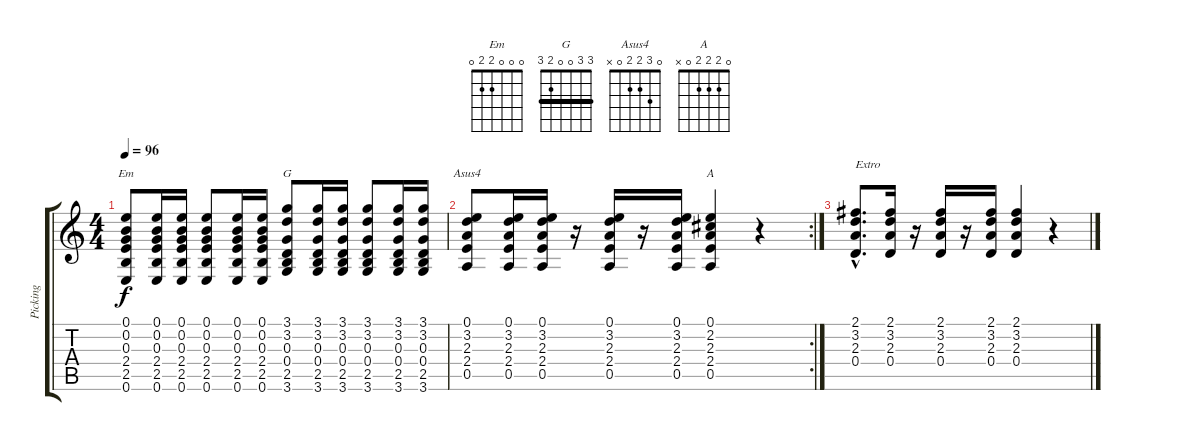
\track ("Picking" "Picking") {instrument acousticguitarnylon}
\staff {score tabs}
\tuning (E4 B3 G3 D3 A2 E2) {hide}
\chord ("Em" 0 0 0 2 2 0)
\chord ("G" 3 3 0 0 2 3) {barre 3}
\chord ("Asus4" 0 3 2 2 0 x)
\chord ("A" 0 2 2 2 0 x)
\ts (4 4)
\tempo 96
\clef g2
\ks c
(0.1 0.2 0.3 2.4 2.5 0.6).8{ch "Em" dy f} (0.1 0.2 0.3 2.4 2.5 0.6).16 (0.1 0.2 0.3 2.4 2.5 0.6).16 (0.1 0.2 0.3 2.4 2.5 0.6).8 (0.1 0.2 0.3 2.4 2.5 0.6).16 (0.1 0.2 0.3 2.4 2.5 0.6).16 (3.1 3.2 0.3 0.4 2.5 3.6).8{ch "G"} (3.1 3.2 0.3 0.4 2.5 3.6).16 (3.1 3.2 0.3 0.4 2.5 3.6).16 (3.1 3.2 0.3 0.4 2.5 3.6).8 (3.1 3.2 0.3 0.4 2.5 3.6).16 (3.1 3.2 0.3 0.4 2.5 3.6).16 |
\rc 2
(0.1 3.2 2.3 2.4 0.5).8{ch "Asus4"} (0.1 3.2 2.3 2.4 0.5).16 (0.1 3.2 2.3 2.4 0.5).16 r.16 (0.1 3.2 2.3 2.4 0.5).16 r.16 (0.1 3.2 2.3 2.4 0.5).16 (0.1 2.2 2.3 2.4 0.5).4{ch "A"} r.4 |
(2.1{hac} 3.2{hac} 2.3{hac} 0.4{hac}).8{d txt "Extro"} (2.1 3.2 2.3 0.4).16 r.16 (2.1 3.2 2.3 0.4).16 r.16 (2.1 3.2 2.3 0.4).16 (2.1 3.2 2.3 0.4).4 r.4
